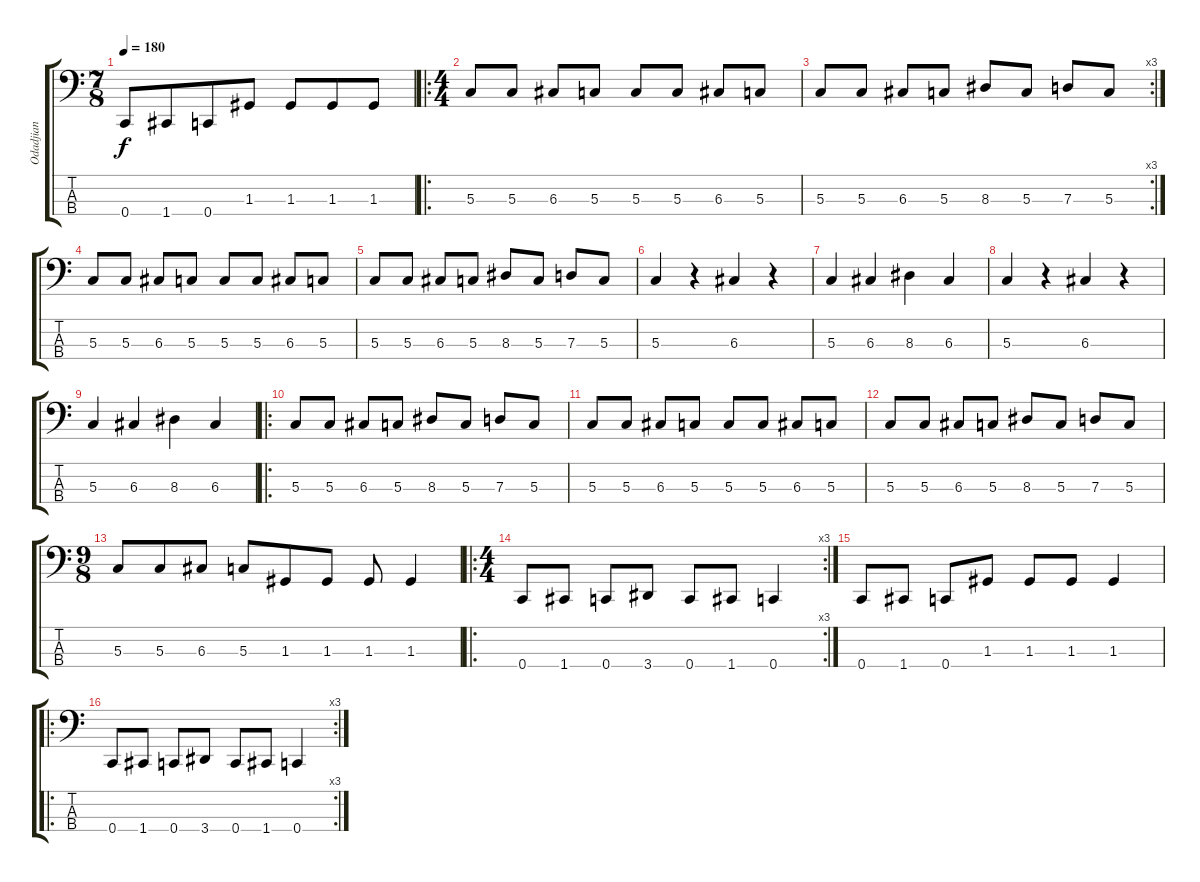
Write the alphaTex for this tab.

\track ("Odadjian" "Odadjian") {instrument electricbassfinger}
\staff {score tabs}
\tuning (F2 C2 G1 C1) {hide}
\ts (7 8)
\tempo 180
\clef f4
\ks c
0.4.8{dy f} 1.4.8 0.4.8 1.3.8 1.3.8 1.3.8 1.3.8 |
\ro
\ts (4 4)
5.3.8{instrument electricbasspick} 5.3.8 6.3.8 5.3.8 5.3.8 5.3.8 6.3.8 5.3.8 |
\rc 3
5.3.8 5.3.8 6.3.8 5.3.8 8.3.8 5.3.8 7.3.8 5.3.8 |
5.3.8{instrument electricbasspick} 5.3.8 6.3.8 5.3.8 5.3.8 5.3.8 6.3.8 5.3.8 |
5.3.8 5.3.8 6.3.8 5.3.8 8.3.8 5.3.8 7.3.8 5.3.8 |
5.3.4 r.4 6.3.4 r.4 |
5.3.4 6.3.4 8.3.4 6.3.4 |
5.3.4 r.4 6.3.4 r.4 |
5.3.4 6.3.4 8.3.4 6.3.4 |
\ro
5.3.8 5.3.8 6.3.8 5.3.8 8.3.8 5.3.8 7.3.8 5.3.8 |
5.3.8 5.3.8 6.3.8 5.3.8 5.3.8 5.3.8 6.3.8 5.3.8 |
5.3.8 5.3.8 6.3.8 5.3.8 8.3.8 5.3.8 7.3.8 5.3.8 |
\ts (9 8)
5.3.8 5.3.8 6.3.8 5.3.8 1.3.8 1.3.8 1.3.8 1.3.4 |
\ro
\rc 3
\ts (4 4)
0.4.8 1.4.8 0.4.8 3.4.8 0.4.8 1.4.8 0.4.4 |
0.4.8 1.4.8 0.4.8 1.3.8 1.3.8 1.3.8 1.3.4 |
\ro
\rc 3
0.4.8 1.4.8 0.4.8 3.4.8 0.4.8 1.4.8 0.4.4
